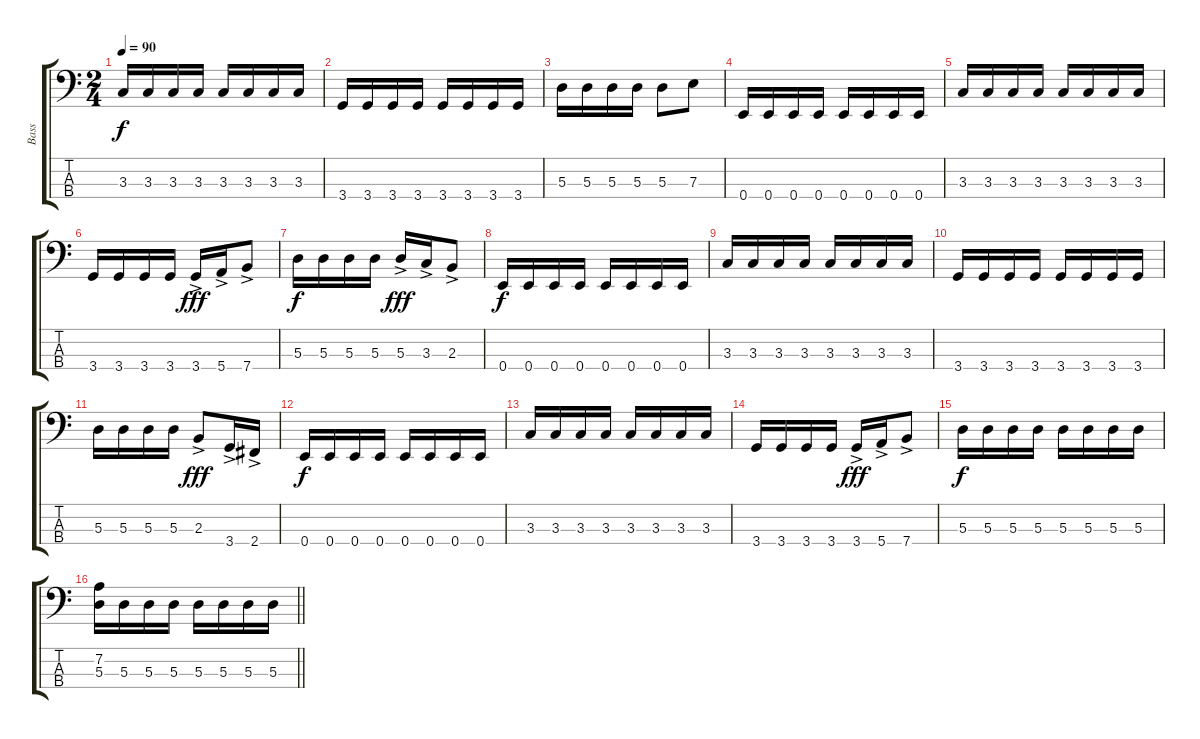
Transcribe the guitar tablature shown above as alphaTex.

\track ("Bass" "Bass") {instrument electricbasspick}
\staff {score tabs}
\tuning (G2 D2 A1 E1) {hide}
\ts (2 4)
\tempo 90
\clef f4
\ks c
3.3.16{dy f} 3.3.16 3.3.16 3.3.16 3.3.16 3.3.16 3.3.16 3.3.16 |
3.4.16 3.4.16 3.4.16 3.4.16 3.4.16 3.4.16 3.4.16 3.4.16 |
5.3.16 5.3.16 5.3.16 5.3.16 5.3.8 7.3.8 |
0.4.16 0.4.16 0.4.16 0.4.16 0.4.16 0.4.16 0.4.16 0.4.16 |
3.3.16 3.3.16 3.3.16 3.3.16 3.3.16 3.3.16 3.3.16 3.3.16 |
3.4.16 3.4.16 3.4.16 3.4.16 3.4{ac}.16{dy fff} 5.4{ac}.16 7.4{ac}.8 |
5.3.16{dy f} 5.3.16 5.3.16 5.3.16 5.3{ac}.16{dy fff} 3.3{ac}.16 2.3{ac}.8 |
0.4.16{dy f} 0.4.16 0.4.16 0.4.16 0.4.16 0.4.16 0.4.16 0.4.16 |
3.3.16 3.3.16 3.3.16 3.3.16 3.3.16 3.3.16 3.3.16 3.3.16 |
3.4.16 3.4.16 3.4.16 3.4.16 3.4.16 3.4.16 3.4.16 3.4.16 |
5.3.16 5.3.16 5.3.16 5.3.16 2.3{ac}.8{dy fff} 3.4{ac}.16 2.4{ac}.16 |
0.4.16{dy f} 0.4.16 0.4.16 0.4.16 0.4.16 0.4.16 0.4.16 0.4.16 |
3.3.16 3.3.16 3.3.16 3.3.16 3.3.16 3.3.16 3.3.16 3.3.16 |
3.4.16 3.4.16 3.4.16 3.4.16 3.4{ac}.16{dy fff} 5.4{ac}.16 7.4{ac}.8 |
5.3.16{dy f} 5.3.16 5.3.16 5.3.16 5.3.16 5.3.16 5.3.16 5.3.16 |
\barLineRight lightlight
(7.2 5.3).16 5.3.16 5.3.16 5.3.16 5.3.16 5.3.16 5.3.16 5.3.16
